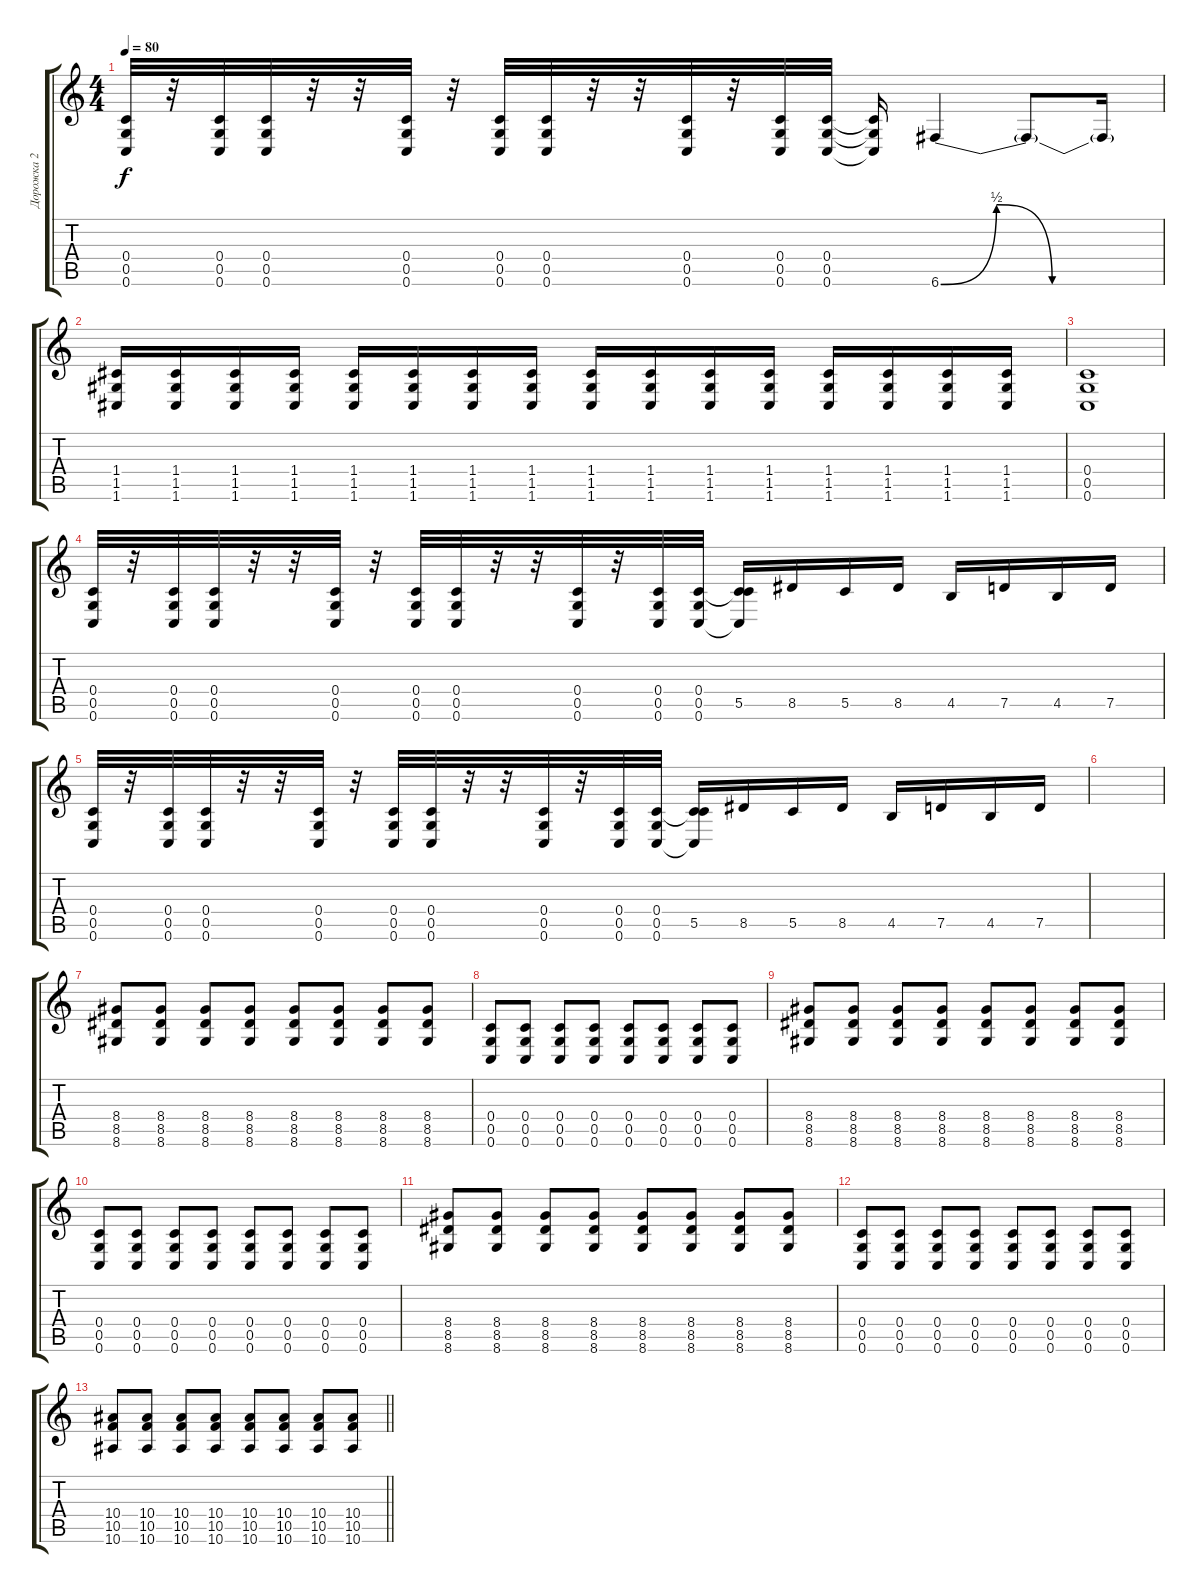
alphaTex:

\track ("Дорожка 2" "Дорожка 2") {instrument overdrivenguitar}
\staff {score tabs}
\tuning (D4 A3 F3 C3 G2 C2) {hide}
\ts (4 4)
\tempo 80
\clef g2
\ks c
(0.4 0.5 0.6).32{dy f} r.32 (0.4 0.5 0.6).32 (0.4 0.5 0.6).32 r.32 r.32 (0.4 0.5 0.6).32 r.32 (0.4 0.5 0.6).32 (0.4 0.5 0.6).32 r.32 r.32 (0.4 0.5 0.6).32 r.32 (0.4 0.5 0.6).32 (0.4 0.5 0.6).32 (0.4{t} 0.5{t} 0.6{t}).16 6.6{be (custom 0 0 15 2 30 0 60 0)}.4 6.6{t}.8 6.6{t}.16 |
(1.4 1.5 1.6).16 (1.4 1.5 1.6).16 (1.4 1.5 1.6).16 (1.4 1.5 1.6).16 (1.4 1.5 1.6).16 (1.4 1.5 1.6).16 (1.4 1.5 1.6).16 (1.4 1.5 1.6).16 (1.4 1.5 1.6).16 (1.4 1.5 1.6).16 (1.4 1.5 1.6).16 (1.4 1.5 1.6).16 (1.4 1.5 1.6).16 (1.4 1.5 1.6).16 (1.4 1.5 1.6).16 (1.4 1.5 1.6).16 |
(0.4 0.5 0.6).1 |
(0.4 0.5 0.6).32 r.32 (0.4 0.5 0.6).32 (0.4 0.5 0.6).32 r.32 r.32 (0.4 0.5 0.6).32 r.32 (0.4 0.5 0.6).32 (0.4 0.5 0.6).32 r.32 r.32 (0.4 0.5 0.6).32 r.32 (0.4 0.5 0.6).32 (0.4 0.5 0.6).32 (0.4{t} 5.5 0.6{t}).16 8.5.16 5.5.16 8.5.16 4.5.16 7.5.16 4.5.16 7.5.16 |
(0.4 0.5 0.6).32 r.32 (0.4 0.5 0.6).32 (0.4 0.5 0.6).32 r.32 r.32 (0.4 0.5 0.6).32 r.32 (0.4 0.5 0.6).32 (0.4 0.5 0.6).32 r.32 r.32 (0.4 0.5 0.6).32 r.32 (0.4 0.5 0.6).32 (0.4 0.5 0.6).32 (0.4{t} 5.5 0.6{t}).16 8.5.16 5.5.16 8.5.16 4.5.16 7.5.16 4.5.16 7.5.16 |
|
(8.4 8.5 8.6).8 (8.4 8.5 8.6).8 (8.4 8.5 8.6).8 (8.4 8.5 8.6).8 (8.4 8.5 8.6).8 (8.4 8.5 8.6).8 (8.4 8.5 8.6).8 (8.4 8.5 8.6).8 |
(0.4 0.5 0.6).8 (0.4 0.5 0.6).8 (0.4 0.5 0.6).8 (0.4 0.5 0.6).8 (0.4 0.5 0.6).8 (0.4 0.5 0.6).8 (0.4 0.5 0.6).8 (0.4 0.5 0.6).8 |
(8.4 8.5 8.6).8 (8.4 8.5 8.6).8 (8.4 8.5 8.6).8 (8.4 8.5 8.6).8 (8.4 8.5 8.6).8 (8.4 8.5 8.6).8 (8.4 8.5 8.6).8 (8.4 8.5 8.6).8 |
(0.4 0.5 0.6).8 (0.4 0.5 0.6).8 (0.4 0.5 0.6).8 (0.4 0.5 0.6).8 (0.4 0.5 0.6).8 (0.4 0.5 0.6).8 (0.4 0.5 0.6).8 (0.4 0.5 0.6).8 |
(8.4 8.5 8.6).8 (8.4 8.5 8.6).8 (8.4 8.5 8.6).8 (8.4 8.5 8.6).8 (8.4 8.5 8.6).8 (8.4 8.5 8.6).8 (8.4 8.5 8.6).8 (8.4 8.5 8.6).8 |
(0.4 0.5 0.6).8 (0.4 0.5 0.6).8 (0.4 0.5 0.6).8 (0.4 0.5 0.6).8 (0.4 0.5 0.6).8 (0.4 0.5 0.6).8 (0.4 0.5 0.6).8 (0.4 0.5 0.6).8 |
\barLineRight lightlight
(10.4 10.5 10.6).8 (10.4 10.5 10.6).8 (10.4 10.5 10.6).8 (10.4 10.5 10.6).8 (10.4 10.5 10.6).8 (10.4 10.5 10.6).8 (10.4 10.5 10.6).8 (10.4 10.5 10.6).8
